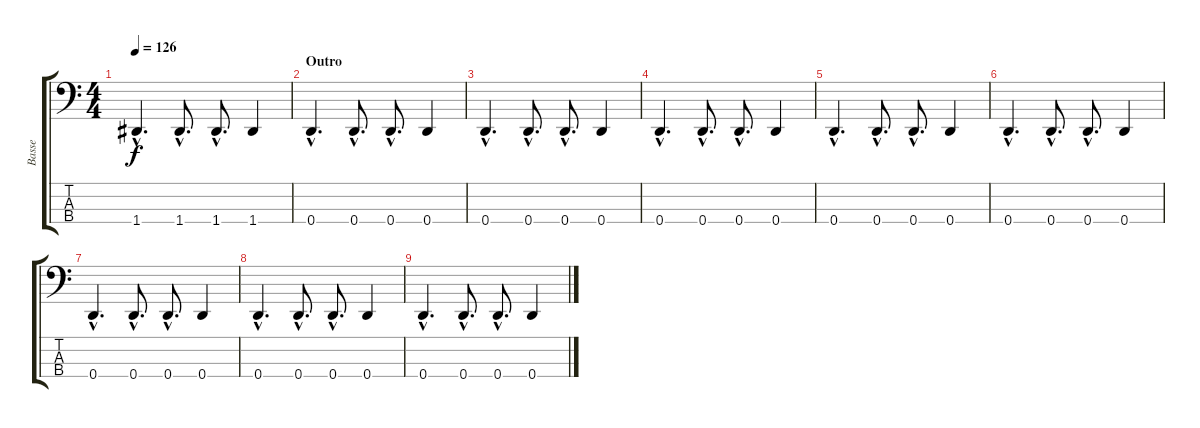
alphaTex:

\track ("Basse" "Basse") {instrument electricbasspick}
\staff {score tabs}
\tuning (G2 D2 A1 D1) {hide}
\ts (4 4)
\tempo 126
\clef f4
\ks c
1.4{hac}.4{d dy f} 1.4{hac}.8{d} 1.4{hac}.8{d} 1.4.4 |
\section ("" "Outro")
0.4{hac}.4{d} 0.4{hac}.8{d} 0.4{hac}.8{d} 0.4.4 |
0.4{hac}.4{d} 0.4{hac}.8{d} 0.4{hac}.8{d} 0.4.4 |
0.4{hac}.4{d} 0.4{hac}.8{d} 0.4{hac}.8{d} 0.4.4 |
0.4{hac}.4{d} 0.4{hac}.8{d} 0.4{hac}.8{d} 0.4.4 |
0.4{hac}.4{d} 0.4{hac}.8{d} 0.4{hac}.8{d} 0.4.4 |
0.4{hac}.4{d} 0.4{hac}.8{d} 0.4{hac}.8{d} 0.4.4 |
0.4{hac}.4{d} 0.4{hac}.8{d} 0.4{hac}.8{d} 0.4.4 |
0.4{hac}.4{d} 0.4{hac}.8{d} 0.4{hac}.8{d} 0.4.4
